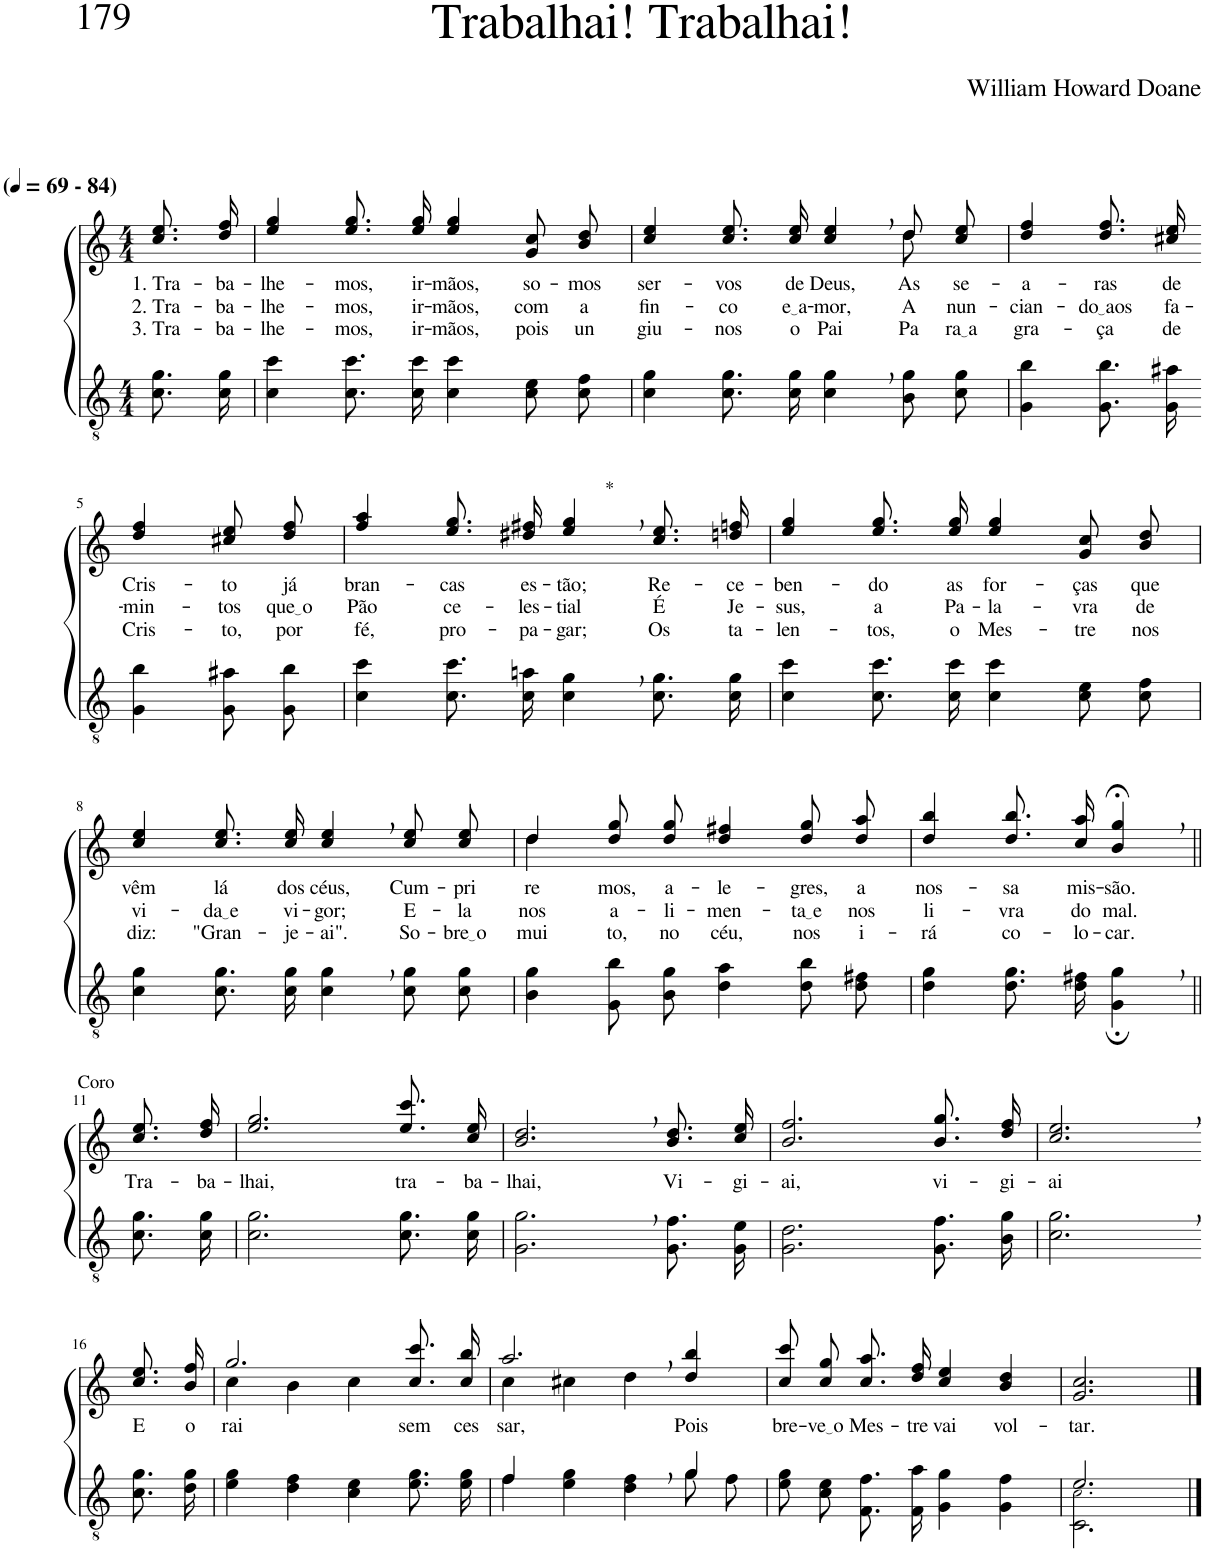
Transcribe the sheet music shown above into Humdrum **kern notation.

**kern	**kern	**text	**text	**text
*part2	*part1	*part1	*part1	*part1
*staff2	*staff1	*staff1	*staff1	*staff1
*I"Parte III e IV	*I"Parte I e II	*	*	*
*clefGv2	*clefG2	*	*	*
*Trd5c9	*Trd5c9	*	*	*
*k[]	*k[]	*	*	*
*M4/4	*M4/4	*	*	*
*MM69	*MM69	*	*	*
=1	=1	=1	=1	=1
!	!LO:TX:a:B:t=(	!	!	!
!	!LO:TX:a:B:t=- 84)	!	!	!
!	!	!LO:LY:b	!LO:LY:b	!LO:LY:b
8.c\ 8.g\L	8.cc\ 8.ee\L	1. Tra-	2. Tra-	3. Tra-
!	!	!LO:LY:b	!LO:LY:b	!LO:LY:b
16c\ 16g\Jk	16dd\ 16ff\Jk	-ba-	-ba-	-ba-
=2	=2	=2	=2	=2
!	!	!LO:LY:b	!LO:LY:b	!LO:LY:b
4c\ 4cc\	4ee/ 4gg/	-lhe-	-lhe-	-lhe-
!	!	!LO:LY:b	!LO:LY:b	!LO:LY:b
8.c\ 8.cc\L	8.ee\ 8.gg\L	-mos,	-mos,	-mos,
!	!	!LO:LY:b	!LO:LY:b	!LO:LY:b
16c\ 16cc\Jk	16ee\ 16gg\Jk	ir-	ir-	ir-
!	!	!LO:LY:b	!LO:LY:b	!LO:LY:b
4c\ 4cc\	4ee/ 4gg/	-mãos,	-mãos,	-mãos,
!	!	!LO:LY:b	!LO:LY:b	!LO:LY:b
8c\ 8e\L	8g\ 8cc\L	so-	com	-pois
!	!	!LO:LY:b	!LO:LY:b	!LO:LY:b
8c\ 8f\J	8b\ 8dd\J	-mos	a-	un-
=3	=3	=3	=3	=3
*	*^	*	*	*
!	!	!	!LO:LY:b	!LO:LY:b	!LO:LY:b
4c\ 4g\	2.ryy	4cc/ 4ee/	ser-	-fin-	-giu-
!	!	!	!LO:LY:b	!LO:LY:b	!LO:LY:b
8.c\ 8.g\L	.	8.cc\ 8.ee\L	-vos	-co	-nos
!	!	!	!LO:LY:b	!LO:LY:b	!LO:LY:b
16c\ 16g\Jk	.	16cc\ 16ee\Jk	de	e a	o
!	!	!	!LO:LY:b	!LO:LY:b	!LO:LY:b
4c\, 4g\,	.	4cc/ 4ee/	Deus,	-mor,	Pai
!	!	!	!LO:LY:b	!LO:LY:b	!LO:LY:b
8B\ 8g\L	8dd\	8dd\L	As	A-	Pa-
!	!	!	!LO:LY:b	!LO:LY:b	!LO:LY:b
8c\ 8g\J	8ryy	8cc\ 8ee\J	se-	-nun-	ra a
=4	=4	=4	=4	=4	=4
!	!	!	!LO:LY:b	!LO:LY:b	!LO:LY:b
*	*v	*v	*	*	*
4G\ 4b\	4dd/ 4ff/	-a-	-cian-	gra-
!	!	!LO:LY:b	!LO:LY:b	!LO:LY:b
8.G\ 8.b\L	8.dd\ 8.ff\L	-ras	do aos	-ça
!	!	!LO:LY:b	!LO:LY:b	!LO:LY:b
16G\ 16a#X\Jk	16cc#X\ 16ee\Jk	de	fa-	de
!!LO:LB:g=z
=5-	=5-	=5-	=5-	=5-
!	!	!LO:LY:b	!LO:LY:b	!LO:LY:b
4G\ 4b\	4dd/ 4ff/	Cris-	-min-	Cris-
!	!	!LO:LY:b	!LO:LY:b	!LO:LY:b
8G\ 8a#X\L	8cc#X\ 8ee\L	-to	-tos	-to,
!	!	!LO:LY:b	!LO:LY:b	!LO:LY:b
8G\ 8b\J	8dd\ 8ff\J	já	que o	por
=6	=6	=6	=6	=6
!	!	!LO:LY:b	!LO:LY:b	!LO:LY:b
4c\ 4cc\	4ff/ 4aa/	bran-	Pão	fé,
!	!	!LO:LY:b	!LO:LY:b	!LO:LY:b
8.c\ 8.cc\L	8.ee\ 8.gg\L	-cas	ce-	pro-
!	!	!LO:LY:b	!LO:LY:b	!LO:LY:b
16c\ 16an\Jk	16dd#X\ 16ff#X\Jk	es-	-les-	-pa-
!	!LO:TX:a:t=*	!	!	!
!	!	!LO:LY:b	!LO:LY:b	!LO:LY:b
4c\, 4g\,	4ee/, 4gg/,	-tão;	-tial	-gar;
!	!	!LO:LY:b	!LO:LY:b	!LO:LY:b
8.c\ 8.g\L	8.cc\ 8.ee\L	Re-	É	Os
!	!	!LO:LY:b	!LO:LY:b	!LO:LY:b
16c\ 16g\Jk	16ddn\ 16ffn\Jk	-ce-	Je-	ta-
=7	=7	=7	=7	=7
!	!	!LO:LY:b	!LO:LY:b	!LO:LY:b
4c\ 4cc\	4ee/ 4gg/	-ben-	-sus,	-len-
!	!	!LO:LY:b	!LO:LY:b	!LO:LY:b
8.c\ 8.cc\L	8.ee\ 8.gg\L	-do	a	-tos,
!	!	!LO:LY:b	!LO:LY:b	!LO:LY:b
16c\ 16cc\Jk	16ee\ 16gg\Jk	as	Pa-	o
!	!	!LO:LY:b	!LO:LY:b	!LO:LY:b
4c\ 4cc\	4ee/ 4gg/	for-	-la-	Mes-
!	!	!LO:LY:b	!LO:LY:b	!LO:LY:b
8c\ 8e\L	8g\ 8cc\L	-ças	-vra	-tre
!	!	!LO:LY:b	!LO:LY:b	!LO:LY:b
8c\ 8f\J	8b\ 8dd\J	que	de	nos
!!LO:LB:g=z
=8	=8	=8	=8	=8
!	!	!LO:LY:b	!LO:LY:b	!LO:LY:b
4c\ 4g\	4cc/ 4ee/	vêm	vi-	diz:
!	!	!LO:LY:b	!LO:LY:b	!LO:LY:b
8.c\ 8.g\L	8.cc\ 8.ee\L	lá	da e	"Gran-
!	!	!LO:LY:b	!LO:LY:b	!LO:LY:b
16c\ 16g\Jk	16cc\ 16ee\Jk	dos	vi-	-je-
!	!	!LO:LY:b	!LO:LY:b	!LO:LY:b
4c\, 4g\,	4cc/, 4ee/,	céus,	-gor;	-ai".
!	!	!LO:LY:b	!LO:LY:b	!LO:LY:b
8c\ 8g\L	8cc\ 8ee\L	Cum-	E-	So-
!	!	!LO:LY:b	!LO:LY:b	!LO:LY:b
8c\ 8g\J	8cc\ 8ee\J	-pri-	-la	bre o
=9	=9	=9	=9	=9
*	*^	*	*	*
!	!	!	!LO:LY:b	!LO:LY:b	!LO:LY:b
4B\ 4g\	4dd/	4dd\	-re-	nos	mui-
!	!	!	!LO:LY:b	!LO:LY:b	!LO:LY:b
8G\ 8b\L	8dd\ 8gg\L	2.ryy	-mos,	a-	-to,
!	!	!	!LO:LY:b	!LO:LY:b	!LO:LY:b
8B\ 8g\J	8dd\ 8gg\J	.	a-	-li-	no
!	!	!	!LO:LY:b	!LO:LY:b	!LO:LY:b
4d\ 4a\	4dd/ 4ff#X/	.	-le-	-men-	céu,
!	!	!	!LO:LY:b	!LO:LY:b	!LO:LY:b
8d\ 8b\L	8dd\ 8gg\L	.	-gres,	ta e	nos
!	!	!	!LO:LY:b	!LO:LY:b	!LO:LY:b
8d\ 8f#X\J	8dd\ 8aa\J	.	a	nos	i-
*	*v	*v	*	*	*
=10	=10	=10	=10	=10
!	!	!LO:LY:b	!LO:LY:b	!LO:LY:b
4d\ 4g\	4dd/ 4bb/	nos-	li-	-rá
!	!	!LO:LY:b	!LO:LY:b	!LO:LY:b
8.d\ 8.g\L	8.dd\ 8.bb\L	-sa	-vra	co-
!	!	!LO:LY:b	!LO:LY:b	!LO:LY:b
16d\ 16f#X\Jk	16cc\ 16aa\Jk	mis-	do	-lo-
!	!	!LO:LY:b	!LO:LY:b	!LO:LY:b
4G\;, 4g\;,	4b/;<, 4gg/;<,	-são.	mal.	-car.
!!LO:LB:g=z
=11||	=11||	=11||	=11||	=11||
!	!LO:TX:a:t=Coro	!	!	!
!	!	!LO:LY:b	!	!
8.c\ 8.g\L	8.cc\ 8.ee\L	Tra-	.	.
!	!	!LO:LY:b	!	!
16c\ 16g\Jk	16dd\ 16ff\Jk	-ba-	.	.
=12	=12	=12	=12	=12
!	!	!LO:LY:b	!	!
2.c\ 2.g\	2.ee/ 2.gg/	-lhai,	.	.
!	!	!LO:LY:b	!	!
8.c\ 8.g\L	8.ee\ 8.ccc\L	tra-	.	.
!	!	!LO:LY:b	!	!
16c\ 16g\Jk	16cc\ 16ee\Jk	-ba-	.	.
=13	=13	=13	=13	=13
!	!	!LO:LY:b	!	!
2.G\, 2.g\,	2.b/, 2.dd/,	-lhai,	.	.
!	!	!LO:LY:b	!	!
8.G\ 8.f\L	8.b\ 8.dd\L	Vi-	.	.
!	!	!LO:LY:b	!	!
16G\ 16e\Jk	16cc\ 16ee\Jk	-gi-	.	.
=14	=14	=14	=14	=14
!	!	!LO:LY:b	!	!
2.G\ 2.d\	2.b/ 2.ff/	-ai,	.	.
!	!	!LO:LY:b	!	!
8.G\ 8.f\L	8.b\ 8.gg\L	vi-	.	.
!	!	!LO:LY:b	!	!
16B\ 16g\Jk	16dd\ 16ff\Jk	-gi-	.	.
=15	=15	=15	=15	=15
!	!	!LO:LY:b	!	!
2.c\, 2.g\,	2.cc/, 2.ee/,	-ai	.	.
!!LO:LB:g=z
=16-	=16-	=16-	=16-	=16-
!	!	!LO:LY:b	!	!
8.c\ 8.g\L	8.cc\ 8.ee\L	E	.	.
!	!	!LO:LY:b	!	!
16d\ 16g\Jk	16b\ 16ff\Jk	o-	.	.
=17	=17	=17	=17	=17
*	*^	*	*	*
!	!	!	!LO:LY:b	!	!
4e\ 4g\	2.gg/	4cc\	-rai	.	.
4d\ 4f\	.	4b\	.	.	.
4c\ 4e\	.	4cc\	.	.	.
!	!	!	!LO:LY:b	!	!
8.e\ 8.g\L	8.cc\ 8.ccc\L	4ryy	sem	.	.
!	!	!	!LO:LY:b	!	!
16e\ 16g\Jk	16cc\ 16bb\Jk	.	ces-	.	.
=18	=18	=18	=18	=18	=18
*^	*	*	*	*	*
!	!	!	!	!LO:LY:b	!	!
4f/	4f\	2.aa,/	4cc\	-sar,	.	.
2ryy	4e\ 4g\	.	4cc#X\	.	.	.
.	4d\ 4f\	.	4dd\	.	.	.
!	!	!	!	!LO:LY:b	!	!
4g/	8g\L	4dd/ 4bb/	4ryy	Pois	.	.
.	8f\J	.	.	.	.	.
*	*	*v	*v	*	*	*
=19	=19	=19	=19	=19	=19
!	!	!	!LO:LY:b	!	!
*v	*v	*	*	*	*
8e\ 8g\L	8cc\ 8ccc\L	bre-	.	.
!	!	!LO:LY:b	!	!
8c\ 8e\J	8cc\ 8gg\J	ve o	.	.
!	!	!LO:LY:b	!	!
8.F\ 8.f\L	8.cc\ 8.aa\L	Mes-	.	.
!	!	!LO:LY:b	!	!
16F\ 16a\Jk	16dd\ 16ff\Jk	-tre	.	.
!	!	!LO:LY:b	!	!
4G\ 4g\	4cc/ 4ee/	vai	.	.
!	!	!LO:LY:b	!	!
4G\ 4f\	4b/ 4dd/	vol-	.	.
=20	=20	=20	=20	=20
*^	*	*	*	*
!	!	!	!LO:LY:b	!	!
2.e/	2.C\ 2.c!\	2.g/ 2.cc/	-tar.	.	.
*v	*v	*	*	*	*
==	==	==	==	==
*-	*-	*-	*-	*-
